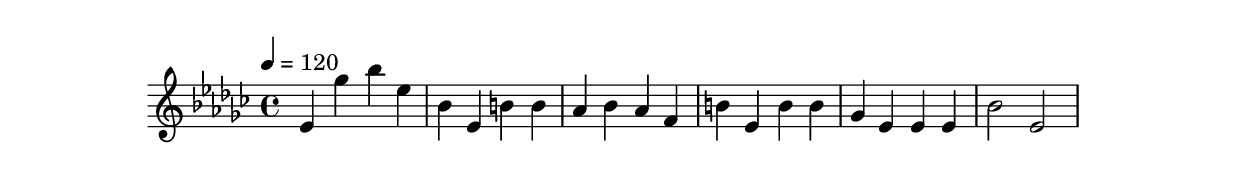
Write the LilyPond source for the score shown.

\score {
	\header
	{
		title = "miditestMinor"
		subtitle = "2019-04-10"
		composer = "Daniel Ackermans"
	}

	\new Staff {
		\key ees \minor
		\clef "treble"
		\time 4/4
		\tempo 4 = 120
		ees'4 ges'' bes'' ees'' bes' ees' b' b' aes' bes' aes' f' b' ees' b' b' ges' ees' ees' ees' bes'2 ees'
	}
	\layout { }
	\midi { }
}
